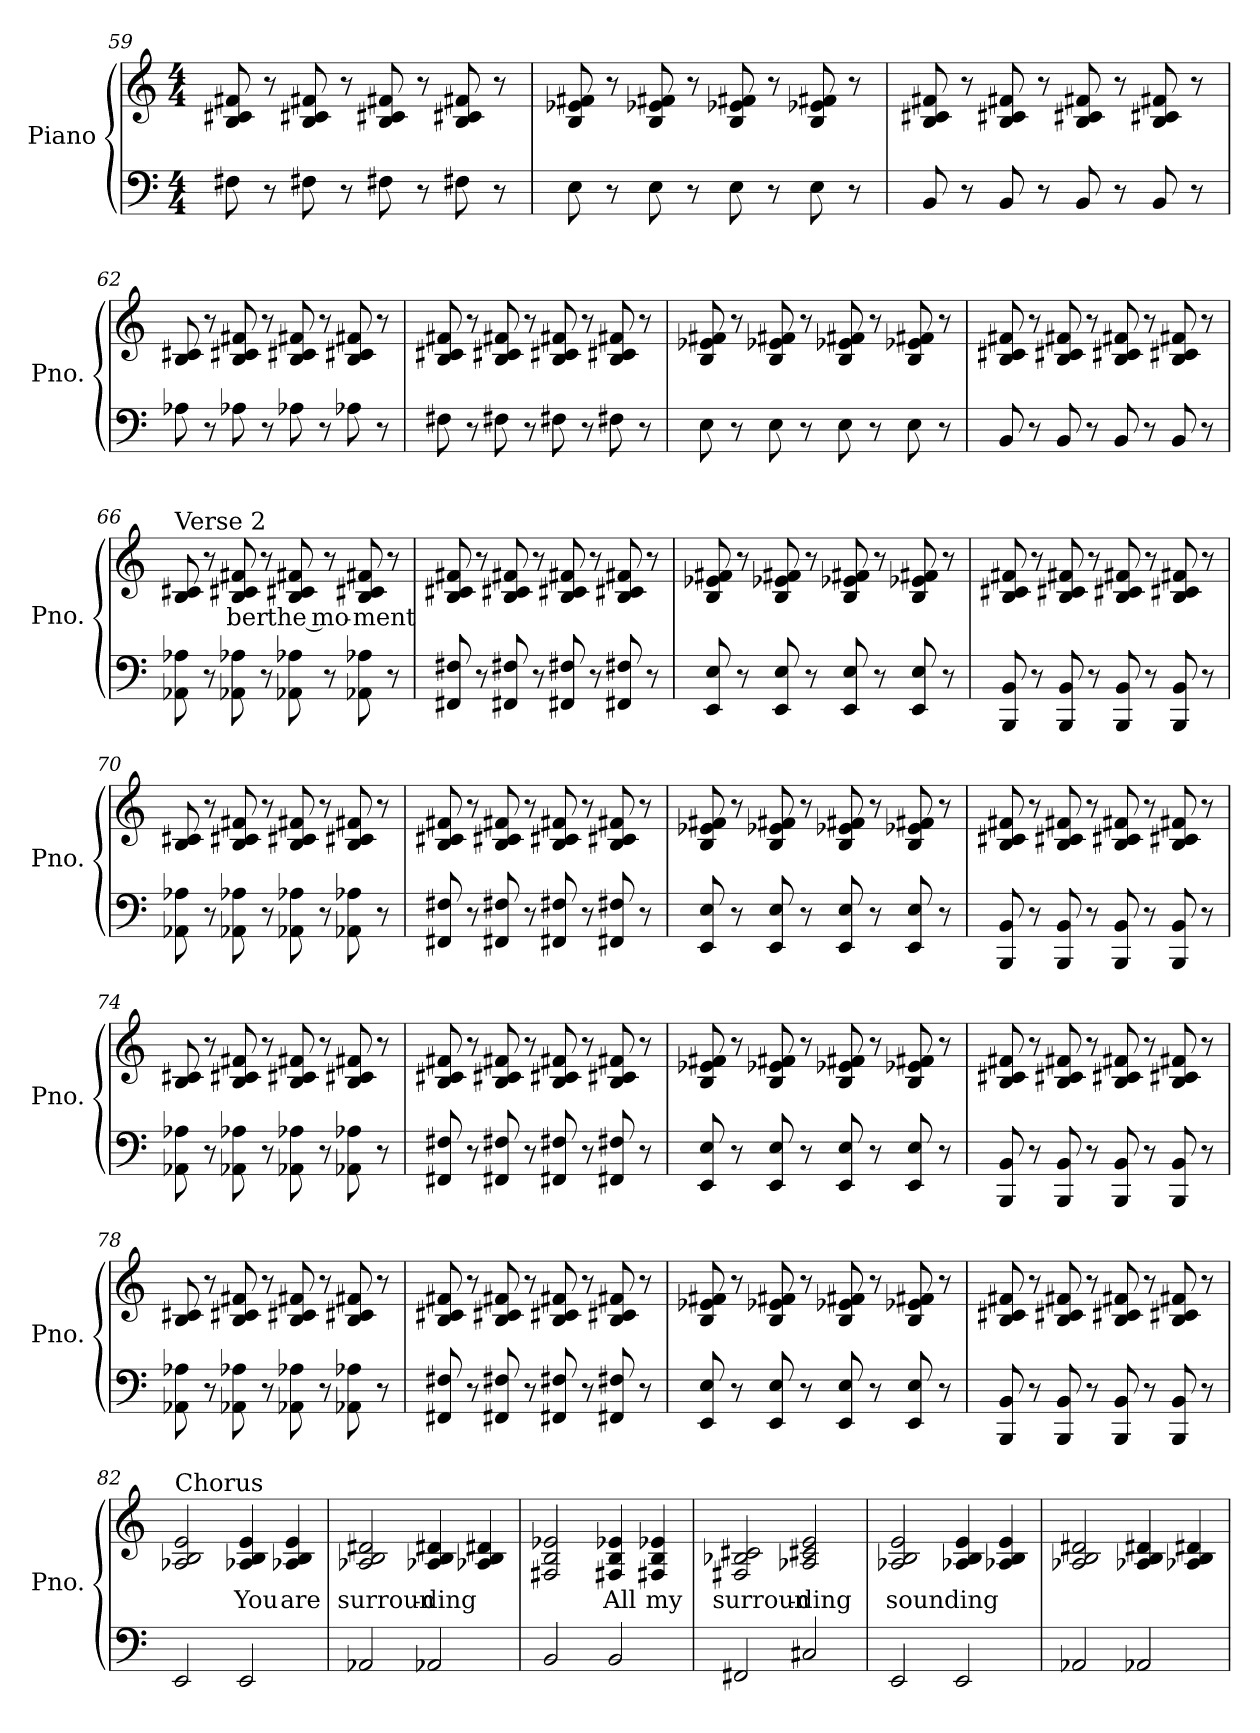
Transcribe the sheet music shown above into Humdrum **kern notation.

**kern	**kern	**text	**dynam
*part1	*part1	*part1	*part1
*staff2	*staff1	*staff1	*staff1/2
*I"Piano	*	*	*
*I'Pno.	*	*	*
*clefF4	*clefG2	*	*
*k[]	*k[]	*	*
*M4/4	*M4/4	*	*
=59	=59	=59	=59
8F#X\	8B/ 8c#X/ 8f#X/	.	.
8r	8r	.	.
8F#X\	8B/ 8c#X/ 8f#X/	.	.
8r	8r	.	.
8F#X\	8B/ 8c#X/ 8f#X/	.	.
8r	8r	.	.
8F#X\	8B/ 8c#X/ 8f#X/	.	.
8r	8r	.	.
!!LO:LB:g=z
=60	=60	=60	=60
8E\	8B/ 8e-X/ 8f#X/	.	.
8r	8r	.	.
8E\	8B/ 8e-X/ 8f#X/	.	.
8r	8r	.	.
8E\	8B/ 8e-X/ 8f#X/	.	.
8r	8r	.	.
8E\	8B/ 8e-X/ 8f#X/	.	.
8r	8r	.	.
=61	=61	=61	=61
8BB/	8B/ 8c#X/ 8f#X/	.	.
8r	8r	.	.
8BB/	8B/ 8c#X/ 8f#X/	.	.
8r	8r	.	.
8BB/	8B/ 8c#X/ 8f#X/	.	.
8r	8r	.	.
8BB/	8B/ 8c#X/ 8f#X/	.	.
8r	8r	.	.
!!LO:LB:g=z
=62	=62	=62	=62
8A-X\	8B/ 8c#X/ 8f#X/yy	.	.
8r	8r	.	.
8A-X\	8B/ 8c#X/ 8f#X/	.	.
8r	8r	.	.
8A-X\	8B/ 8c#X/ 8f#X/	.	.
8r	8r	.	.
8A-X\	8B/ 8c#X/ 8f#X/	.	.
8r	8r	.	.
=63	=63	=63	=63
8F#X\	8B/ 8c#X/ 8f#X/	.	.
8r	8r	.	.
8F#X\	8B/ 8c#X/ 8f#X/	.	.
8r	8r	.	.
8F#X\	8B/ 8c#X/ 8f#X/	.	.
8r	8r	.	.
8F#X\	8B/ 8c#X/ 8f#X/	.	.
8r	8r	.	.
!!LO:LB:g=z
=64	=64	=64	=64
8E\	8B/ 8e-X/ 8f#X/	.	.
8r	8r	.	.
8E\	8B/ 8e-X/ 8f#X/	.	.
8r	8r	.	.
8E\	8B/ 8e-X/ 8f#X/	.	.
8r	8r	.	.
8E\	8B/ 8e-X/ 8f#X/	.	.
8r	8r	.	.
=65	=65	=65	=65
8BB/	8B/ 8c#X/ 8f#X/	.	.
8r	8r	.	.
8BB/	8B/ 8c#X/ 8f#X/	.	.
8r	8r	.	.
8BB/	8B/ 8c#X/ 8f#X/	.	.
8r	8r	.	.
8BB/	8B/ 8c#X/ 8f#X/	.	.
8r	8r	.	.
!!LO:PB:g=z
=66	=66	=66	=66
!	!LO:TX:a:t=Verse 2	!	!
!	!	!	!LO:DY:b
8AA-X\ 8A-X\	8B/ 8c#X/ 8f#X/yy	Remem-	other-dynamics
8r	8r	.	.
8AA-X\ 8A-X\	8B/ 8c#X/ 8f#X/	-ber	.
8r	8r	.	.
8AA-X\ 8A-X\	8B/ 8c#X/ 8f#X/	the mo-	.
8r	8r	.	.
8AA-X\ 8A-X\	8B/ 8c#X/ 8f#X/	-ment	.
8r	8r	.	.
=67	=67	=67	=67
8FF#X/ 8F#X/	8B/ 8c#X/ 8f#X/	.	.
8r	8r	.	.
8FF#X/ 8F#X/	8B/ 8c#X/ 8f#X/	.	.
8r	8r	.	.
8FF#X/ 8F#X/	8B/ 8c#X/ 8f#X/	.	.
8r	8r	.	.
8FF#X/ 8F#X/	8B/ 8c#X/ 8f#X/	.	.
8r	8r	.	.
!!LO:LB:g=z
=68	=68	=68	=68
8EE/ 8E/	8B/ 8e-X/ 8f#X/	.	.
8r	8r	.	.
8EE/ 8E/	8B/ 8e-X/ 8f#X/	.	.
8r	8r	.	.
8EE/ 8E/	8B/ 8e-X/ 8f#X/	.	.
8r	8r	.	.
8EE/ 8E/	8B/ 8e-X/ 8f#X/	.	.
8r	8r	.	.
=69	=69	=69	=69
8BBB/ 8BB/	8B/ 8c#X/ 8f#X/	.	.
8r	8r	.	.
8BBB/ 8BB/	8B/ 8c#X/ 8f#X/	.	.
8r	8r	.	.
8BBB/ 8BB/	8B/ 8c#X/ 8f#X/	.	.
8r	8r	.	.
8BBB/ 8BB/	8B/ 8c#X/ 8f#X/	.	.
8r	8r	.	.
!!LO:LB:g=z
=70	=70	=70	=70
8AA-X\ 8A-X\	8B/ 8c#X/ 8f#X/yy	.	.
8r	8r	.	.
8AA-X\ 8A-X\	8B/ 8c#X/ 8f#X/	.	.
8r	8r	.	.
8AA-X\ 8A-X\	8B/ 8c#X/ 8f#X/	.	.
8r	8r	.	.
8AA-X\ 8A-X\	8B/ 8c#X/ 8f#X/	.	.
8r	8r	.	.
=71	=71	=71	=71
8FF#X/ 8F#X/	8B/ 8c#X/ 8f#X/	.	.
8r	8r	.	.
8FF#X/ 8F#X/	8B/ 8c#X/ 8f#X/	.	.
8r	8r	.	.
8FF#X/ 8F#X/	8B/ 8c#X/ 8f#X/	.	.
8r	8r	.	.
8FF#X/ 8F#X/	8B/ 8c#X/ 8f#X/	.	.
8r	8r	.	.
!!LO:LB:g=z
=72	=72	=72	=72
8EE/ 8E/	8B/ 8e-X/ 8f#X/	.	.
8r	8r	.	.
8EE/ 8E/	8B/ 8e-X/ 8f#X/	.	.
8r	8r	.	.
8EE/ 8E/	8B/ 8e-X/ 8f#X/	.	.
8r	8r	.	.
8EE/ 8E/	8B/ 8e-X/ 8f#X/	.	.
8r	8r	.	.
=73	=73	=73	=73
8BBB/ 8BB/	8B/ 8c#X/ 8f#X/	.	.
8r	8r	.	.
8BBB/ 8BB/	8B/ 8c#X/ 8f#X/	.	.
8r	8r	.	.
8BBB/ 8BB/	8B/ 8c#X/ 8f#X/	.	.
8r	8r	.	.
8BBB/ 8BB/	8B/ 8c#X/ 8f#X/	.	.
8r	8r	.	.
!!LO:LB:g=z
=74	=74	=74	=74
8AA-X\ 8A-X\	8B/ 8c#X/ 8f#X/yy	.	.
8r	8r	.	.
8AA-X\ 8A-X\	8B/ 8c#X/ 8f#X/	.	.
8r	8r	.	.
8AA-X\ 8A-X\	8B/ 8c#X/ 8f#X/	.	.
8r	8r	.	.
8AA-X\ 8A-X\	8B/ 8c#X/ 8f#X/	.	.
8r	8r	.	.
=75	=75	=75	=75
8FF#X/ 8F#X/	8B/ 8c#X/ 8f#X/	.	.
8r	8r	.	.
8FF#X/ 8F#X/	8B/ 8c#X/ 8f#X/	.	.
8r	8r	.	.
8FF#X/ 8F#X/	8B/ 8c#X/ 8f#X/	.	.
8r	8r	.	.
8FF#X/ 8F#X/	8B/ 8c#X/ 8f#X/	.	.
8r	8r	.	.
!!LO:LB:g=z
=76	=76	=76	=76
8EE/ 8E/	8B/ 8e-X/ 8f#X/	.	.
8r	8r	.	.
8EE/ 8E/	8B/ 8e-X/ 8f#X/	.	.
8r	8r	.	.
8EE/ 8E/	8B/ 8e-X/ 8f#X/	.	.
8r	8r	.	.
8EE/ 8E/	8B/ 8e-X/ 8f#X/	.	.
8r	8r	.	.
=77	=77	=77	=77
8BBB/ 8BB/	8B/ 8c#X/ 8f#X/	.	.
8r	8r	.	.
8BBB/ 8BB/	8B/ 8c#X/ 8f#X/	.	.
8r	8r	.	.
8BBB/ 8BB/	8B/ 8c#X/ 8f#X/	.	.
8r	8r	.	.
8BBB/ 8BB/	8B/ 8c#X/ 8f#X/	.	.
8r	8r	.	.
!!LO:PB:g=z
=78	=78	=78	=78
8AA-X\ 8A-X\	8B/ 8c#X/ 8f#X/yy	.	.
8r	8r	.	.
8AA-X\ 8A-X\	8B/ 8c#X/ 8f#X/	.	.
8r	8r	.	.
8AA-X\ 8A-X\	8B/ 8c#X/ 8f#X/	.	.
8r	8r	.	.
8AA-X\ 8A-X\	8B/ 8c#X/ 8f#X/	.	.
8r	8r	.	.
=79	=79	=79	=79
8FF#X/ 8F#X/	8B/ 8c#X/ 8f#X/	.	.
8r	8r	.	.
8FF#X/ 8F#X/	8B/ 8c#X/ 8f#X/	.	.
8r	8r	.	.
8FF#X/ 8F#X/	8B/ 8c#X/ 8f#X/	.	.
8r	8r	.	.
8FF#X/ 8F#X/	8B/ 8c#X/ 8f#X/	.	.
8r	8r	.	.
!!LO:LB:g=z
=80	=80	=80	=80
8EE/ 8E/	8B/ 8e-X/ 8f#X/	.	.
8r	8r	.	.
8EE/ 8E/	8B/ 8e-X/ 8f#X/	.	.
8r	8r	.	.
8EE/ 8E/	8B/ 8e-X/ 8f#X/	.	.
8r	8r	.	.
8EE/ 8E/	8B/ 8e-X/ 8f#X/	.	.
8r	8r	.	.
=81	=81	=81	=81
8BBB/ 8BB/	8B/ 8c#X/ 8f#X/	.	.
8r	8r	.	.
8BBB/ 8BB/	8B/ 8c#X/ 8f#X/	.	.
8r	8r	.	.
8BBB/ 8BB/	8B/ 8c#X/ 8f#X/	.	.
8r	8r	.	.
8BBB/ 8BB/	8B/ 8c#X/ 8f#X/	.	.
8r	8r	.	.
=82	=82	=82	=82
!	!LO:TX:a:t=Chorus	!	!
2EE/	2A-X/ 2B/ 2e/	.	.
2EE/	4A-X/ 4B/ 4e/	You	.
.	4A-X/ 4B/ 4e/	are	.
!!LO:LB:g=z
=83	=83	=83	=83
2AA-X/	2A-X/ 2B/ 2d#X/	surroun-	.
2AA-X/	4A-X/ 4B/ 4d#X/	-ding	.
.	4A-X/ 4B/ 4d#X/	.	.
=84	=84	=84	=84
2BB/	2F#X/ 2B/ 2e-X/	.	.
2BB/	4F#X/ 4B/ 4e-X/	All	.
.	4F#X/ 4B/ 4e-X/	my	.
=85	=85	=85	=85
2FF#X/	2F#X/ 2B-X/ 2c#X/	surroun-	.
2C#X/	2A-X/ 2c#X/ 2e/	-ding	.
=86	=86	=86	=86
2EE/	2A-X/ 2B/ 2e/	sounding	.
2EE/	4A-X/ 4B/ 4e/	.	.
.	4A-X/ 4B/ 4e/	.	.
=87	=87	=87	=87
2AA-X/	2A-X/ 2B/ 2d#X/	.	.
2AA-X/	4A-X/ 4B/ 4d#X/	.	.
.	4A-X/ 4B/ 4d#X/	.	.
=	=	=	=
*-	*-	*-	*-
